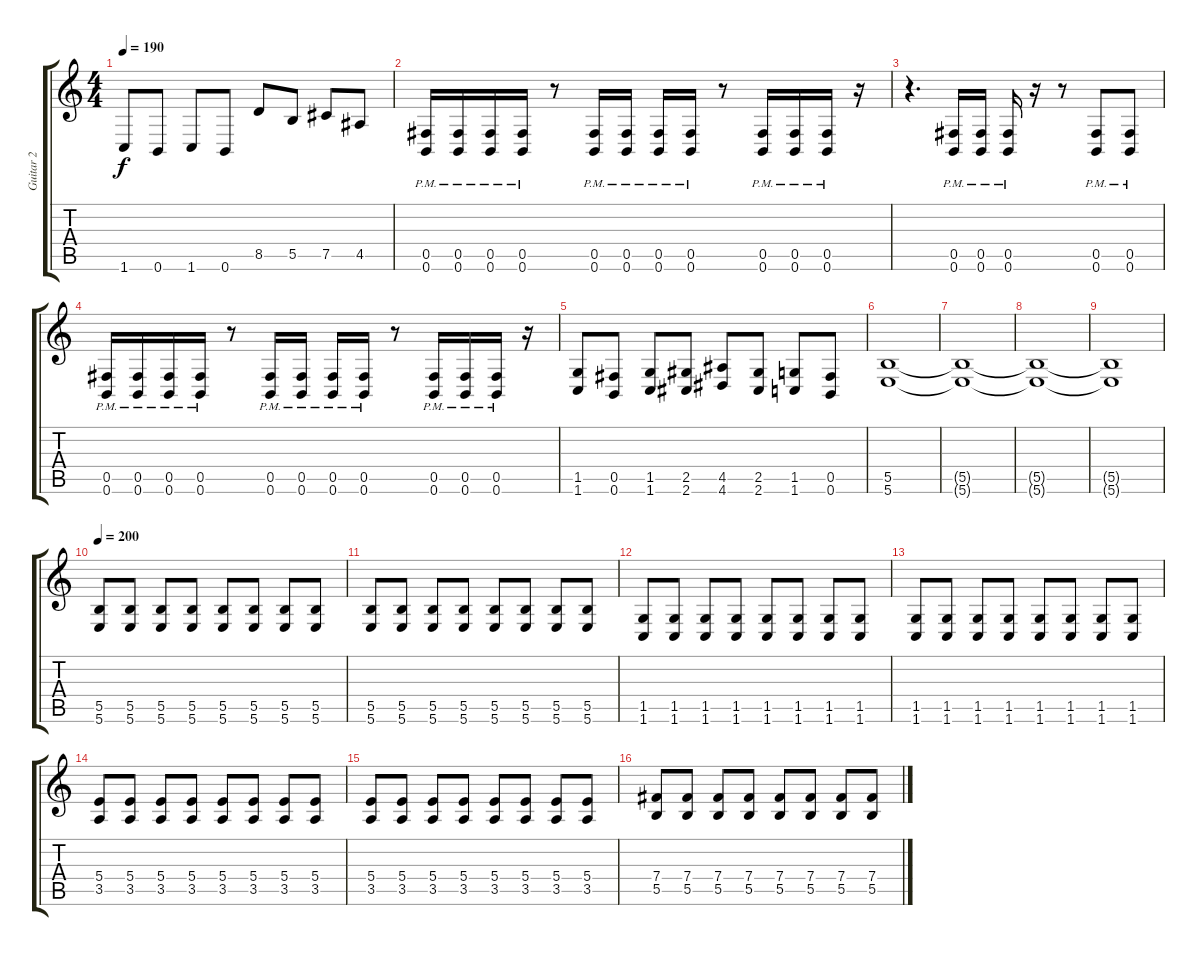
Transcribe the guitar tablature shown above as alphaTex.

\track ("Guitar 2" "Guitar 2") {instrument distortionguitar}
\staff {score tabs}
\tuning (Db4 Ab3 E3 B2 Gb2 B1) {hide}
\ts (4 4)
\tempo 190
\clef g2
\ks c
1.6.8{dy f} 0.6.8 1.6.8 0.6.8 8.5.8 5.5.8 7.5.8 4.5.8 |
(0.5 0.6{pm}).16 (0.5 0.6{pm}).16 (0.5 0.6{pm}).16 (0.5 0.6{pm}).16 r.8 (0.5 0.6{pm}).16 (0.5 0.6{pm}).16 (0.5 0.6{pm}).16 (0.5 0.6{pm}).16 r.8 (0.5 0.6{pm}).16 (0.5 0.6{pm}).16 (0.5 0.6{pm}).16 r.16 |
r.4{d} (0.5 0.6{pm}).16 (0.5 0.6{pm}).16 (0.5 0.6{pm}).16 r.16 r.8 (0.5 0.6{pm}).8 (0.5 0.6{pm}).8 |
(0.5 0.6{pm}).16 (0.5 0.6{pm}).16 (0.5 0.6{pm}).16 (0.5 0.6{pm}).16 r.8 (0.5 0.6{pm}).16 (0.5 0.6{pm}).16 (0.5 0.6{pm}).16 (0.5 0.6{pm}).16 r.8 (0.5 0.6{pm}).16 (0.5 0.6{pm}).16 (0.5 0.6{pm}).16 r.16 |
(1.5 1.6).8 (0.5 0.6).8 (1.5 1.6).8 (2.5 2.6).8 (4.5 4.6).8 (2.5 2.6).8 (1.5 1.6).8 (0.5 0.6).8 |
(5.5 5.6).1 |
(5.5{t} 5.6{t}).1 |
(5.5{t} 5.6{t}).1 |
(5.5{t} 5.6{t}).1 |
\tempo 200
(5.5 5.6).8 (5.5 5.6).8 (5.5 5.6).8 (5.5 5.6).8 (5.5 5.6).8 (5.5 5.6).8 (5.5 5.6).8 (5.5 5.6).8 |
(5.5 5.6).8 (5.5 5.6).8 (5.5 5.6).8 (5.5 5.6).8 (5.5 5.6).8 (5.5 5.6).8 (5.5 5.6).8 (5.5 5.6).8 |
(1.5 1.6).8 (1.5 1.6).8 (1.5 1.6).8 (1.5 1.6).8 (1.5 1.6).8 (1.5 1.6).8 (1.5 1.6).8 (1.5 1.6).8 |
(1.5 1.6).8 (1.5 1.6).8 (1.5 1.6).8 (1.5 1.6).8 (1.5 1.6).8 (1.5 1.6).8 (1.5 1.6).8 (1.5 1.6).8 |
(5.4 3.5).8 (5.4 3.5).8 (5.4 3.5).8 (5.4 3.5).8 (5.4 3.5).8 (5.4 3.5).8 (5.4 3.5).8 (5.4 3.5).8 |
(5.4 3.5).8 (5.4 3.5).8 (5.4 3.5).8 (5.4 3.5).8 (5.4 3.5).8 (5.4 3.5).8 (5.4 3.5).8 (5.4 3.5).8 |
(7.4 5.5).8 (7.4 5.5).8 (7.4 5.5).8 (7.4 5.5).8 (7.4 5.5).8 (7.4 5.5).8 (7.4 5.5).8 (7.4 5.5).8
